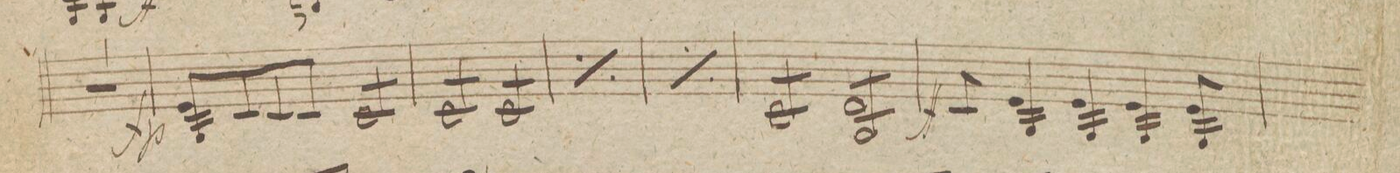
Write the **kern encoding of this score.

**kern	**dynam
*I"Violino 2do	*
*clefG2	*
*k[]	*
*met(c|)	*
*M2/2	*
1r	.
=72	=72
8eL 8G/	fp
8c/	.
8c/	.
8c/J	.
*tremolo	*
8c/L	.
8c/	.
8c/	.
8c/J	.
=73	=73
8c/L	.
8c/	.
8c/	.
8c/J	.
8c/L	.
8c/	.
8c/	.
8c/J	.
=74	=74
*rep	*
8c/L	.
8c/	.
8c/	.
8c/J	.
8c/L	.
8c/	.
8c/	.
8c/J	.
*Xrep	*
=75	=75
*rep	*
8c/L	.
8c/	.
8c/	.
8c/J	.
8c/L	.
8c/	.
8c/	.
8c/J	.
*Xrep	*
=76	=76
8c/L	.
8c/	.
8c/	.
8c/J	.
8dL 8B/	.
8d 8B/	.
8d 8B/	.
8dJ 8B/	.
=77	=77
8c/	ff
4e 4G/	.
4e 4G/	.
4e 4G/	.
8e 8G/	.
=78	=78
*-	*-
